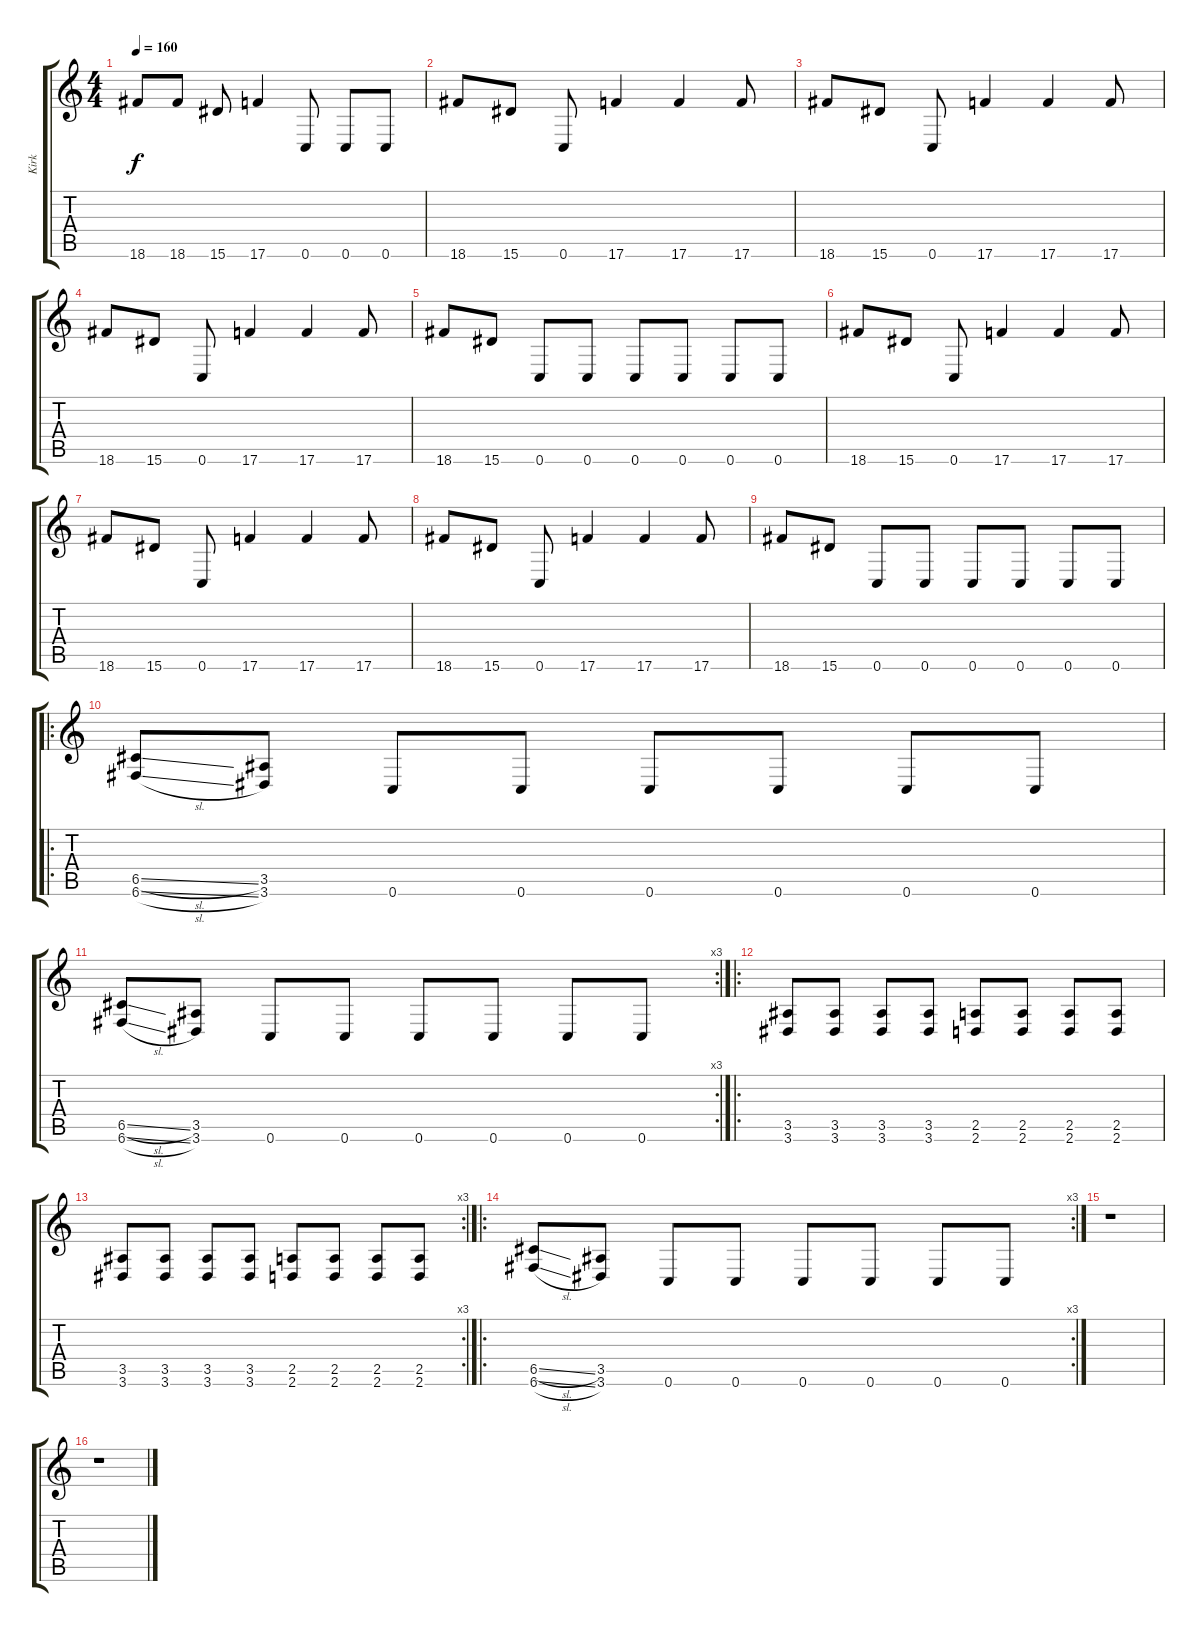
\track ("Kirk" "Kirk") {instrument distortionguitar}
\staff {score tabs}
\tuning (D4 A3 F3 C3 G2 C2) {hide}
\ts (4 4)
\tempo 160
\clef g2
\ks c
18.6.8{dy f} 18.6.8 15.6.8 17.6.4 0.6.8 0.6.8 0.6.8 |
18.6.8 15.6.8 0.6.8 17.6.4 17.6.4 17.6.8 |
18.6.8 15.6.8 0.6.8 17.6.4 17.6.4 17.6.8 |
18.6.8 15.6.8 0.6.8 17.6.4 17.6.4 17.6.8 |
18.6.8 15.6.8 0.6.8 0.6.8 0.6.8 0.6.8 0.6.8 0.6.8 |
18.6.8 15.6.8 0.6.8 17.6.4 17.6.4 17.6.8 |
18.6.8 15.6.8 0.6.8 17.6.4 17.6.4 17.6.8 |
18.6.8 15.6.8 0.6.8 17.6.4 17.6.4 17.6.8 |
18.6.8 15.6.8 0.6.8 0.6.8 0.6.8 0.6.8 0.6.8 0.6.8 |
\ro
(6.5{sl} 6.6{sl}).8 (3.5 3.6).8 0.6.8 0.6.8 0.6.8 0.6.8 0.6.8 0.6.8 |
\rc 3
(6.5{sl} 6.6{sl}).8 (3.5 3.6).8 0.6.8 0.6.8 0.6.8 0.6.8 0.6.8 0.6.8 |
\ro
(3.5 3.6).8 (3.5 3.6).8 (3.5 3.6).8 (3.5 3.6).8 (2.5 2.6).8 (2.5 2.6).8 (2.5 2.6).8 (2.5 2.6).8 |
\rc 3
(3.5 3.6).8 (3.5 3.6).8 (3.5 3.6).8 (3.5 3.6).8 (2.5 2.6).8 (2.5 2.6).8 (2.5 2.6).8 (2.5 2.6).8 |
\ro
\rc 3
(6.5{sl} 6.6{sl}).8 (3.5 3.6).8 0.6.8 0.6.8 0.6.8 0.6.8 0.6.8 0.6.8 |
r.1 |
r.1
